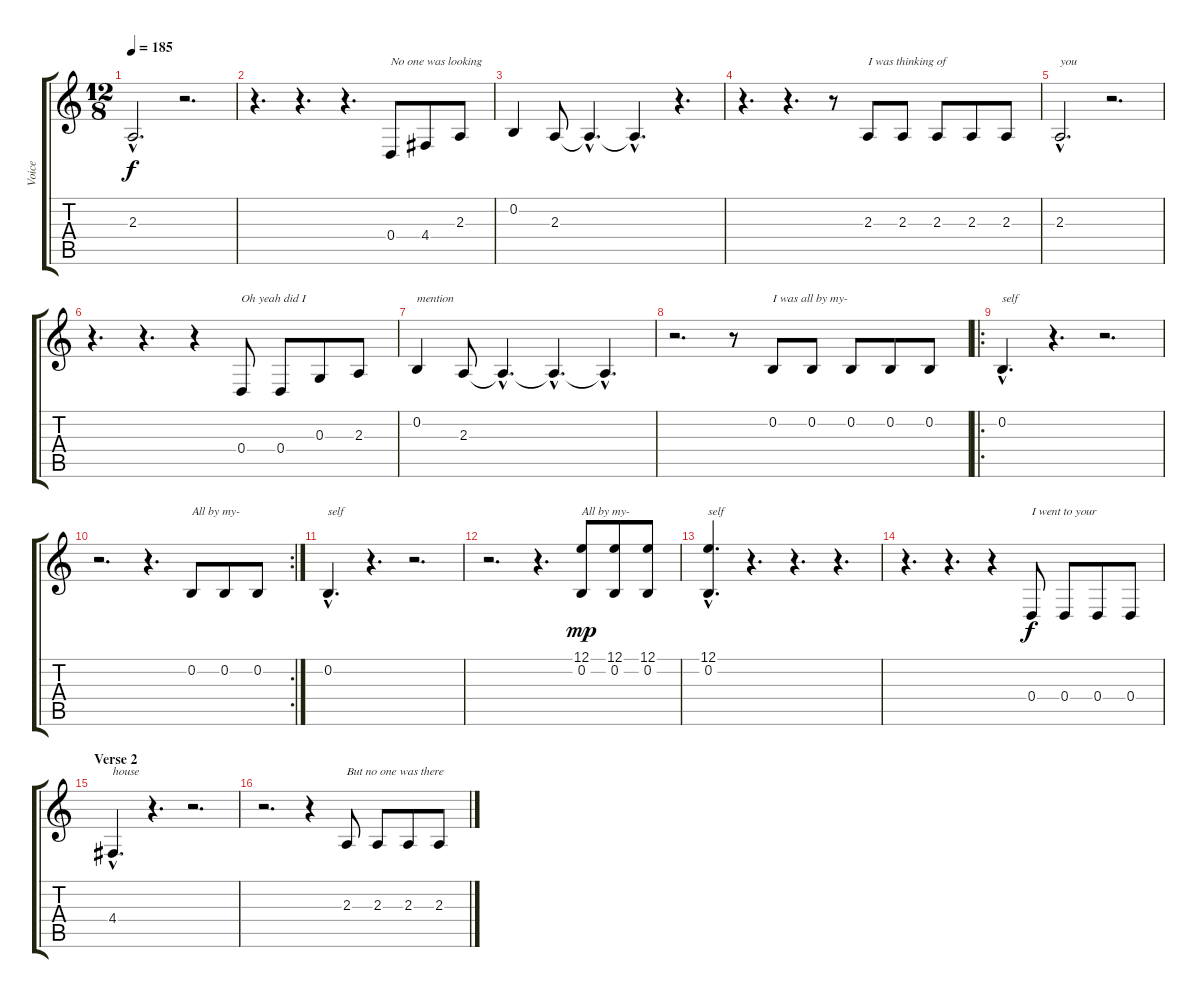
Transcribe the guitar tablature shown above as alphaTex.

\track ("Voice" "Voice") {instrument altosax}
\staff {score tabs}
\tuning (E4 B3 G3 D3 A2 E2) {hide}
\ts (12 8)
\tempo 185
\clef g2
\ks c
2.3{hac}.2{d dy f} r.2{d} |
r.4{d} r.4{d} r.4{d} 0.4.8{txt "No one was looking"} 4.4.8 2.3.8 |
0.2.4 2.3.8 2.3{hac t}.4{d} 2.3{hac t}.4{d} r.4{d} |
r.4{d} r.4{d} r.8 2.3.8{txt "I was thinking of"} 2.3.8 2.3.8 2.3.8 2.3.8 |
2.3{hac}.2{d txt "you"} r.2{d} |
r.4{d} r.4{d} r.4 0.4.8{txt "Oh yeah did I"} 0.4.8 0.3.8 2.3.8 |
0.2.4{txt "mention"} 2.3.8 2.3{hac t}.4{d} 2.3{hac t}.4{d} 2.3{hac t}.4{d} |
r.2{d} r.8 0.2.8{txt "I was all by my-"} 0.2.8 0.2.8 0.2.8 0.2.8 |
\ro
0.2{hac}.4{d txt "self"} r.4{d} r.2{d} |
\rc 2
r.2{d} r.4{d} 0.2.8{txt "All by my-"} 0.2.8 0.2.8 |
0.2{hac}.4{d txt "self"} r.4{d} r.2{d} |
r.2{d} r.4{d} (12.1 0.2).8{txt "All by my-" dy mp} (12.1 0.2).8 (12.1 0.2).8 |
(12.1{hac} 0.2{hac}).4{d txt "self"} r.4{d} r.4{d} r.4{d} |
r.4{d} r.4{d} r.4 0.4.8{txt "I went to your" dy f} 0.4.8 0.4.8 0.4.8 |
\section ("" "Verse 2")
4.4{hac}.4{d txt "house"} r.4{d} r.2{d} |
r.2{d} r.4 2.3.8{txt "But no one was there"} 2.3.8 2.3.8 2.3.8
